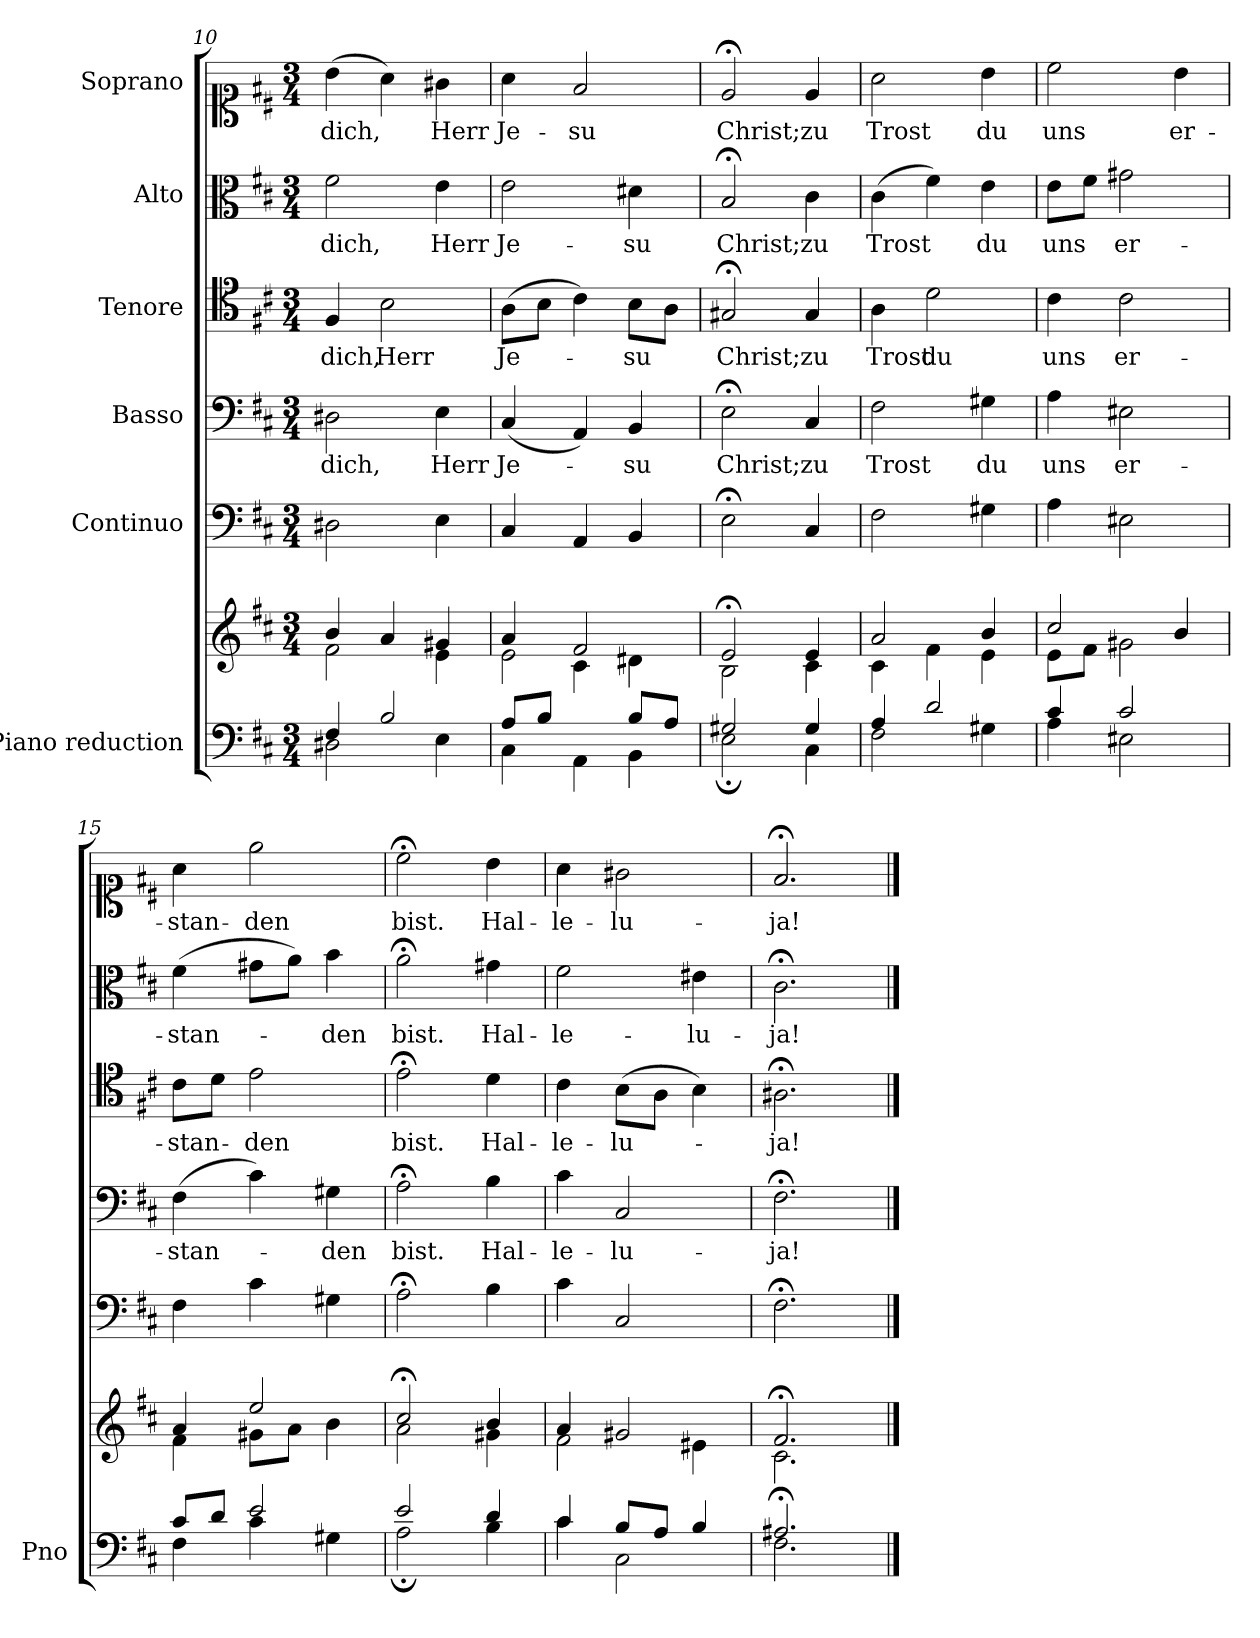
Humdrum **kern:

**kern	**kern	**kern	**kern	**text	**kern	**text	**kern	**text	**kern	**text
*part6	*part6	*part5	*part4	*part4	*part3	*part3	*part2	*part2	*part1	*part1
*staff7	*staff6	*staff5	*staff4	*staff4	*staff3	*staff3	*staff2	*staff2	*staff1	*staff1
*I"Piano reduction	*	*I"Continuo	*I"Basso	*	*I"Tenore	*	*I"Alto	*	*I"Soprano	*
*I'Pno	*	*	*	*	*	*	*	*	*	*
!!LO:LB:g=z
*clefF4	*clefG2	*clefF4	*clefF4	*	*clefC4	*	*clefC3	*	*clefC1	*
*k[f#c#]	*k[f#c#]	*k[f#c#]	*k[f#c#]	*	*k[f#c#]	*	*k[f#c#]	*	*k[f#c#]	*
*M3/4	*M3/4	*M3/4	*M3/4	*	*M3/4	*	*M3/4	*	*M3/4	*
=10	=10	=10	=10	=10	=10	=10	=10	=10	=10	=10
*^	*^	*	*	*	*	*	*	*	*	*
!	!	!	!	!	!	!LO:LY:b	!	!LO:LY:b	!	!LO:LY:b	!	!LO:LY:b
4F#/	2D#X\	4b/	2f#\	2D#X\	2D#X\	dich,	4F#/	dich,	2f#\	dich,	(>4b\	dich,
!	!	!	!	!	!	!	!	!LO:LY:b	!	!	!	!
2B/	.	4a/	.	.	.	.	2B\	Herr	.	.	4a\)	.
!	!	!	!	!	!	!LO:LY:b	!	!	!	!LO:LY:b	!	!LO:LY:b
.	4E\	4g#X/	4e\	4E\	4E\	Herr	.	.	4e\	Herr	4g#X\	Herr
=11	=11	=11	=11	=11	=11	=11	=11	=11	=11	=11	=11	=11
*	*	*	*^	*	*	*	*	*	*	*	*	*
!	!	!	!	!	!	!	!LO:LY:b	!	!LO:LY:b	!	!LO:LY:b	!	!LO:LY:b
8A/L	4C#\	4a/	2e\	4ryy	4C#/	(<4C#/	Je-	(>8A\L	Je-	2e\	Je-	4a\	Je-
8B/J	.	.	.	.	.	.	.	8B\J	.	.	.	.	.
!	!	!	!	!	!	!	!	!	!	!	!	!	!LO:LY:b
4ryy	4AA\	2f#/	.	4c#\	4AA/	4AA/)	.	4c#\)	.	.	.	2f#/	-su
!	!	!	!	!	!	!	!LO:LY:b	!	!LO:LY:b	!	!LO:LY:b	!	!
8B/L	4BB\	.	4d#X\	4ryy	4BB/	4BB/	-su	8B\L	-su	4d#X\	-su	.	.
8A/J	.	.	.	.	.	.	.	8A\J	.	.	.	.	.
*	*	*	*v	*v	*	*	*	*	*	*	*	*	*
=12	=12	=12	=12	=12	=12	=12	=12	=12	=12	=12	=12	=12
!	!	!	!	!	!	!LO:LY:b	!	!LO:LY:b	!	!LO:LY:b	!	!LO:LY:b
2G#X/	2E;\	2e;</	2B\	2E;<\	2E;<\	Christ;	2G#X;</	Christ;	2B;</	Christ;	2e;</	Christ;
!	!	!	!	!	!	!LO:LY:b	!	!LO:LY:b	!	!LO:LY:b	!	!LO:LY:b
4G#/	4C#\	4e/	4c#\	4C#/	4C#/	zu	4G#/	zu	4c#\	zu	4e/	zu
=13	=13	=13	=13	=13	=13	=13	=13	=13	=13	=13	=13	=13
!	!	!	!	!	!	!LO:LY:b	!	!LO:LY:b	!	!LO:LY:b	!	!LO:LY:b
4A/	2F#\	2a/	4c#\	2F#\	2F#\	Trost	4A\	Trost	(>4c#\	Trost	2a\	Trost
!	!	!	!	!	!	!	!	!LO:LY:b	!	!	!	!
2d/	.	.	4f#\	.	.	.	2d\	du	4f#\)	.	.	.
!	!	!	!	!	!	!LO:LY:b	!	!	!	!LO:LY:b	!	!LO:LY:b
.	4G#X\	4b/	4e\	4G#X\	4G#X\	du	.	.	4e\	du	4b\	du
=14	=14	=14	=14	=14	=14	=14	=14	=14	=14	=14	=14	=14
!	!	!	!	!	!	!LO:LY:b	!	!LO:LY:b	!	!LO:LY:b	!	!LO:LY:b
4c#/	4A\	2cc#/	8e\L	4A\	4A\	uns	4c#\	uns	8e\L	uns	2cc#\	uns
.	.	.	8f#\J	.	.	.	.	.	8f#\J	.	.	.
!	!	!	!	!	!	!LO:LY:b	!	!LO:LY:b	!	!LO:LY:b	!	!
2c#/	2E#X\	.	2g#X\	2E#X\	2E#X\	er-	2c#\	er-	2g#X\	er-	.	.
!	!	!	!	!	!	!	!	!	!	!	!	!LO:LY:b
.	.	4b/	.	.	.	.	.	.	.	.	4b\	er-
=15	=15	=15	=15	=15	=15	=15	=15	=15	=15	=15	=15	=15
!	!	!	!	!	!	!LO:LY:b	!	!LO:LY:b	!	!LO:LY:b	!	!LO:LY:b
8c#/L	4F#\	4a/	4f#\	4F#\	(>4F#\	-stan-	8c#\L	-stan-	(>4f#\	-stan-	4a\	-stan-
8d/J	.	.	.	.	.	.	8d\J	.	.	.	.	.
!	!	!	!	!	!	!	!	!LO:LY:b	!	!	!	!LO:LY:b
2e/	4c#\	2ee/	8g#X\L	4c#\	4c#\)	.	2e\	-den	8g#X\L	.	2ee\	-den
.	.	.	8a\J	.	.	.	.	.	8a\J)	.	.	.
!	!	!	!	!	!	!LO:LY:b	!	!	!	!LO:LY:b	!	!
.	4G#X\	.	4b\	4G#X\	4G#X\	-den	.	.	4b\	-den	.	.
=16	=16	=16	=16	=16	=16	=16	=16	=16	=16	=16	=16	=16
!	!	!	!	!	!	!LO:LY:b	!	!LO:LY:b	!	!LO:LY:b	!	!LO:LY:b
2e/	2A;\	2cc#;</	2a\	2A;<\	2A;<\	bist.	2e;<\	bist.	2a;<\	bist.	2cc#;<\	bist.
!	!	!	!	!	!	!LO:LY:b	!	!LO:LY:b	!	!LO:LY:b	!	!LO:LY:b
4d/	4B\	4b/	4g#X\	4B\	4B\	Hal-	4d\	Hal-	4g#X\	Hal-	4b\	Hal-
=17	=17	=17	=17	=17	=17	=17	=17	=17	=17	=17	=17	=17
!	!	!	!	!	!	!LO:LY:b	!	!LO:LY:b	!	!LO:LY:b	!	!LO:LY:b
4c#/	4c#\	4a/	2f#\	4c#\	4c#\	-le-	4c#\	-le-	2f#\	-le-	4a\	-le-
!	!	!	!	!	!	!LO:LY:b	!	!LO:LY:b	!	!	!	!LO:LY:b
8B/L	2C#\	2g#X/	.	2C#/	2C#/	-lu-	(>8B\L	-lu-	.	.	2g#X\	-lu-
8A/J	.	.	.	.	.	.	8A\J	.	.	.	.	.
!	!	!	!	!	!	!	!	!	!	!LO:LY:b	!	!
4B/	.	.	4e#X\	.	.	.	4B\)	.	4e#X\	-lu-	.	.
=18	=18	=18	=18	=18	=18	=18	=18	=18	=18	=18	=18	=18
!	!	!	!	!	!	!LO:LY:b	!	!LO:LY:b	!	!LO:LY:b	!	!LO:LY:b
2.A#X;</	2.F#\	2.f#;</	2.c#\	2.F#;<\	2.F#;<\	-ja!	2.A#X;<\	-ja!	2.c#;<\	-ja!	2.f#;</	-ja!
*v	*v	*	*	*	*	*	*	*	*	*	*	*
*	*v	*v	*	*	*	*	*	*	*	*	*
==	==	==	==	==	==	==	==	==	==	==
*-	*-	*-	*-	*-	*-	*-	*-	*-	*-	*-
